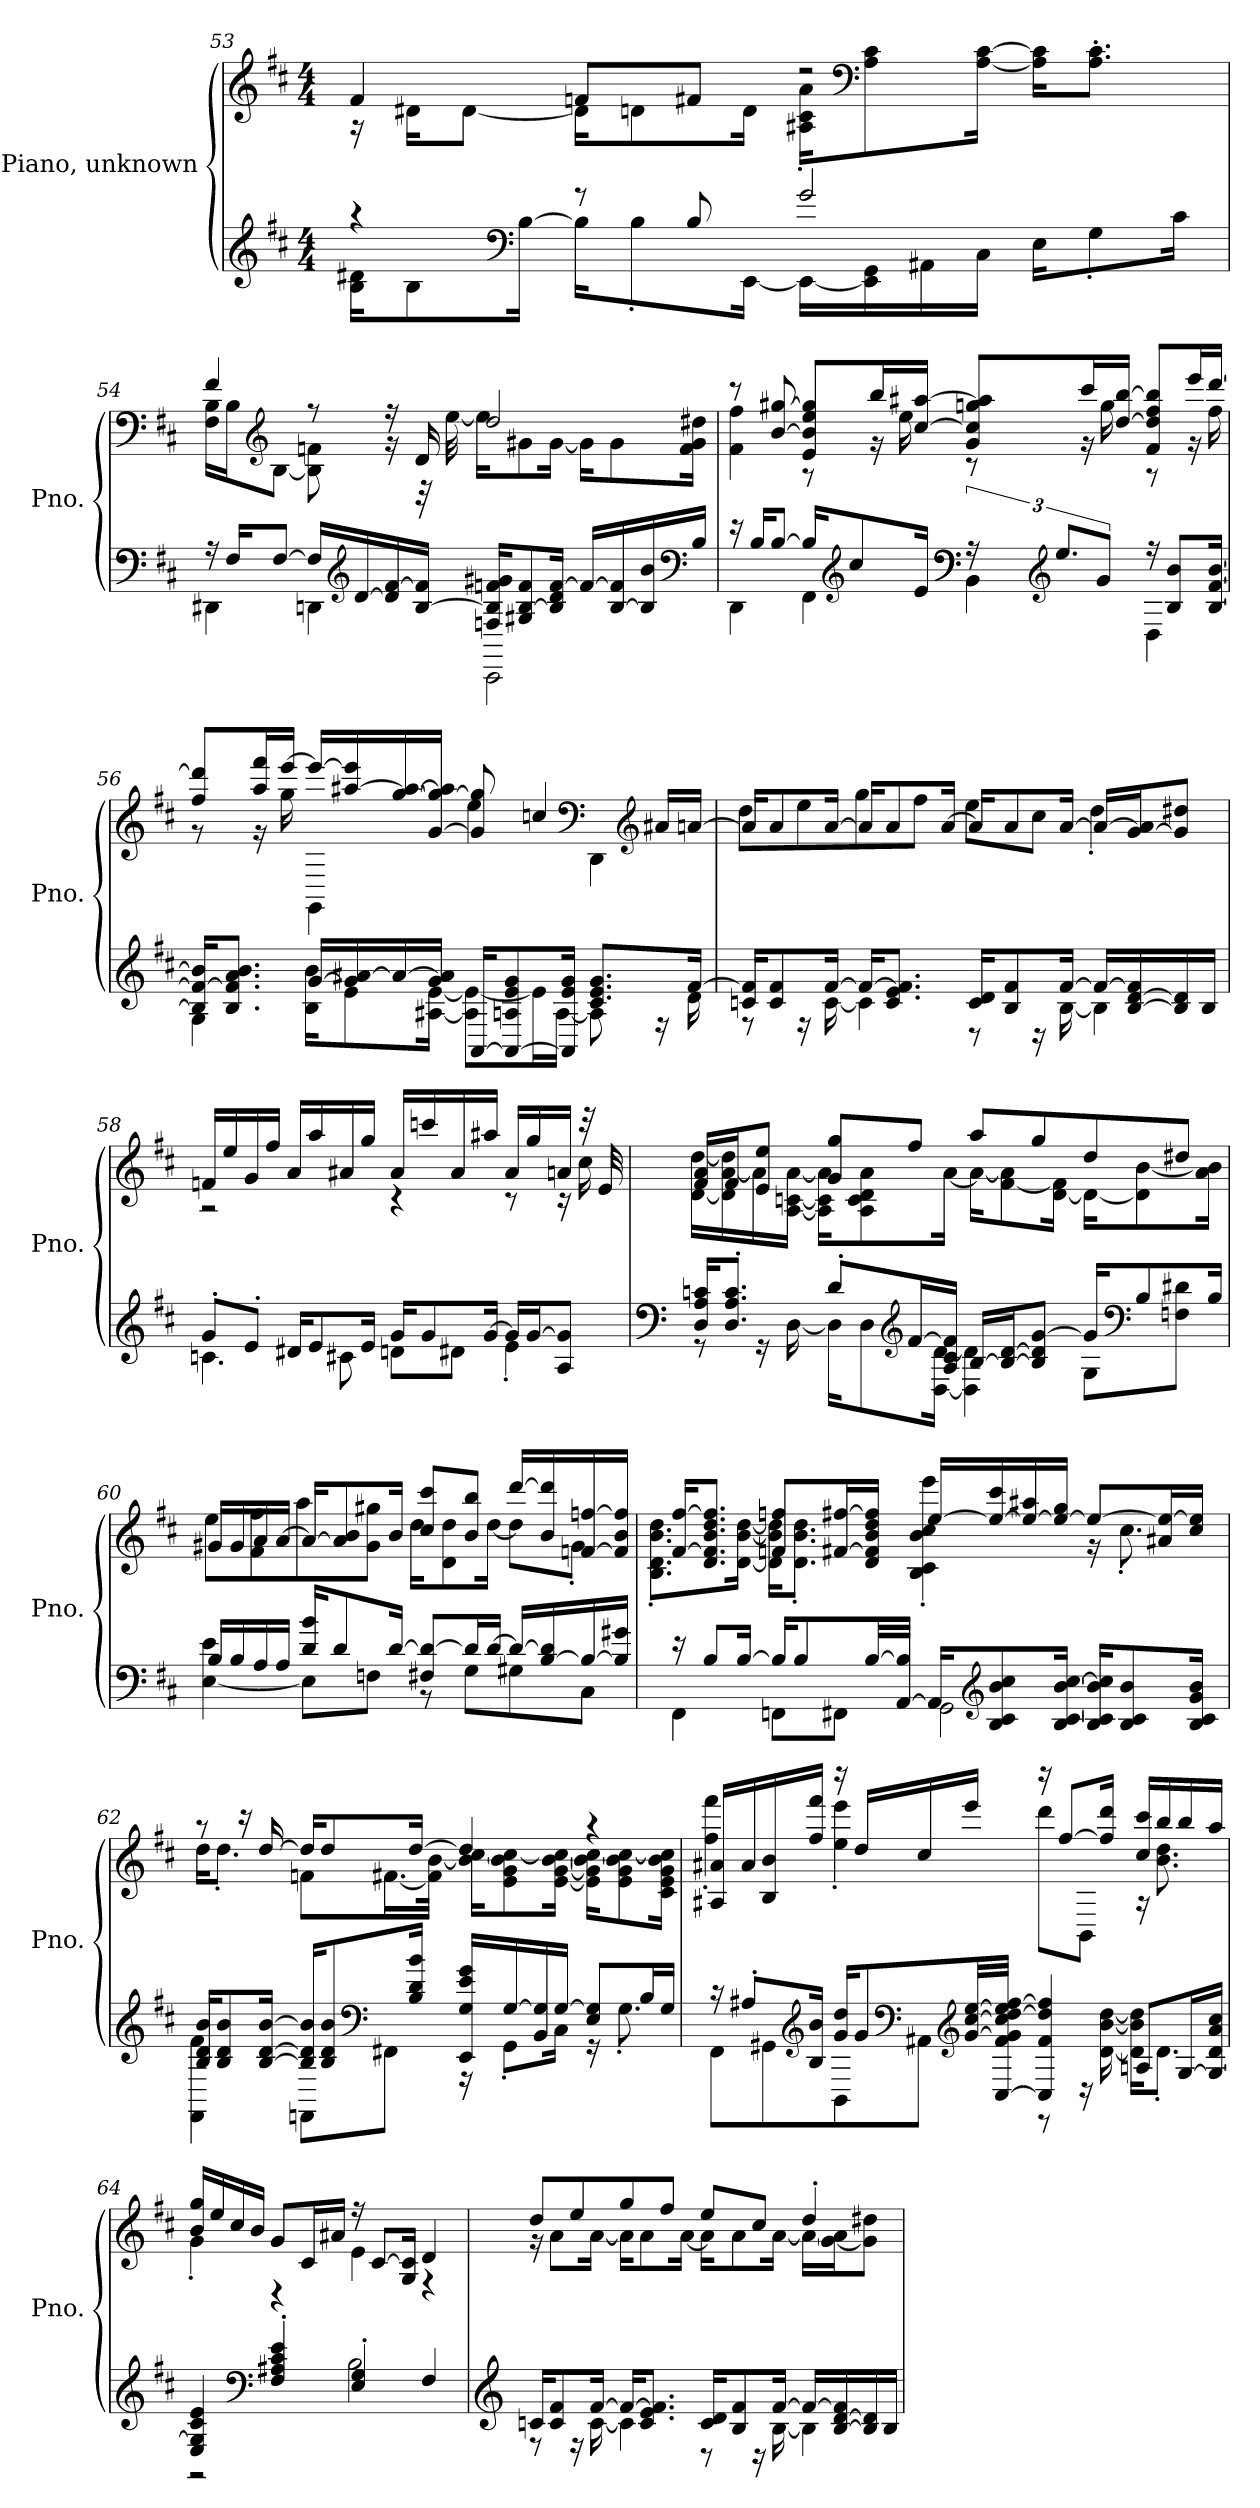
**kern	**kern
*part1	*part1
*staff2	*staff1
*I"Piano, unknown	*
*I'Pno.	*
!!LO:PB:g=z
*clefG2	*clefG2
*k[f#c#]	*k[f#c#]
*M4/4	*M4/4
=53	=53
*^	*^
4r	16B\ 16d#X\KL	4f#/	16r
.	8B\	.	16d#X\KL
.	.	.	[8d#\J
*clefF4	*	*	*
.	[16B\Jk	.	.
8r	16B\KL]	8fn/L	16d#\KL]
.	8B'\	.	8dn\
8B/	.	8f#X/J	.
.	[16EE\Jk	.	16d\Jk
2g/	16EE\LL_	2r	16A#X\' 16c#\' 16a\'KL
*	*	*clefF4	*
.	16EE\] 16GG\	.	8A#\ 8c#\
.	16AA#X\	.	.
.	16C#\JJ	.	[16A#\ [16c#\Jk
.	16E\KL	.	16A#\] 16c#\]KL
.	8G'\	.	8.A#\' 8.c#\'J
.	16c#\Jk	.	.
!!LO:LB:g=z	!!
=54	=54	=54	=54
16r	4DD#X\	4f#/	16F#\ 16B\LL
16F#/KL	.	.	16B\J
*	*	*clefG2	*
[8F#/J	.	.	[8B\J
16F#/LL]	4DDn\	8r	8B\] 8fn\
*clefG2	*	*	*
[16d/	.	.	.
16d/] [16f#/	.	16r	16r
[16B/ 16f#/]JJ	.	16d/	32r
.	.	.	[32ee\
16Fn/ 16B/] 16fn/ 16g#X/KL	2CC#\	2dd/	16ee\KL]
8G#X/ [8B/ 8f/	.	.	8g#X\
16B/] 16d/ [16f/Jk	.	.	[16g#\Jk
16f/LL_	.	.	16g#\KL]
[16B/ 16f/]	.	.	8g#\
16B/] 16b/	.	.	.
*clefF4	*	*	*
16B/JJ	.	.	16f\ 16g#\ 16dd#X\Jk
!!LO:LB:g=z	!!
=55	=55	=55	=55
16r	4DD\	8r	4f#\ 4ff#\
16B/KL	.	.	.
[8B/J	.	[8b/ [8gg#X/	.
16B/KL]	4FF#\	8e/ 8b/] 8ee/ 8gg#/]L	8r
*clefG2	*	*	*
8cc#/	.	.	.
.	.	16bb/L	16r
16e/Jk	.	[16cc#/ [16aa#X/JJ	16ee\
*clefF4	*	*	*
24r	4BB\	8g/ 8cc#/] 8ggn/ 8aa#/]L	8r
*clefG2	*	*	*
12.ee/L	.	.	.
.	.	16ccc#/L	16r
12g/J	.	.	.
.	.	[16dd/ [16bb/JJ	16gg\
16r	4D\	8f#/ 8dd/] 8ff#/ 8bb/]L	8r
8B/ 8b/L	.	.	.
.	.	16eee/L	16r
[16B/ [16f#/ [16b/Jk	.	[16ddd/JJ	16ff#\
!!LO:LB:g=z	!!
=56	=56	=56	=56
16B/] 16f#/_ 16b/]KL	4G\	8ff#/ 8ddd/]L	8r
8.B/ 8.f#/] 8.a/ 8.b/J	.	.	.
.	.	16aa/ 16fff#/L	16r
.	.	[16eee/JJ	16gg\
[16g/LL	16B\ 16b\KL	16eee/LL_	4GG\
16g/] [16a#X/	8e\	[16aa#X/ 16eee/]	.
16a#/_	.	[16gg/ 16aa#/_	.
16g/ 16a#/]JJ	[16A#X\ [16e\Jk	[16g/ 16gg/_ 16aa#/]JJ	.
[16AA/KL	8A#\] 8e\_L	8g/] 8gg/]	4ee\
8AA/_ 8An/ 8e/ 8g/	.	.	.
.	16e\L]	4ccn/	.
16AA/] 16e/ 16g/Jk	[16A\JJ	.	.
*	*	*clefF4	*
8.c#/ 8.e/ 8.g/L	8A\]	.	4DD\
*	*	*clefG2	*
.	16r	16a#X/LL	.
[16f#/Jk	16d\	[16an/JJ	.
!!LO:LB:g=z	!!
=57	=57	=57	=57
16cn/ 16f#/]KL	8r	16a/KL]	8dd\L
8c/ 8f#/	.	8a/	.
.	16r	.	8ee\
[16f#/Jk	[16c\	[16a/Jk	.
16f#/KL_	4c\]	16a/KL]	8gg\
8.c/ 8.e/ 8.f#/]J	.	8a/	.
.	.	.	8ff#\J
.	.	[16a/Jk	.
16c/ 16d/KL	8r	16a/KL]	8ee\L
8B/ 8f#/	.	8a/	.
.	16r	.	8cc#\J
[16f#/Jk	[16B\	[16a/Jk	.
16f#/LL_	4B\]	16a/LL_	4dd'\
[16B/ [16d/ 16f#/]	.	[16g/ 16a/]J	.
16B/] 16d/]	.	8g/] 8dd#X/J	.
16B/JJ	.	.	.
!!LO:LB:g=z	!!
=58	=58	=58	=58
8g'/L	4.cn\	16fn/LL	2r
.	.	16ee/	.
8e'/J	.	16g/	.
.	.	16ff#/JJ	.
16d#X/KL	.	16a/LL	.
8e/	.	16aa/	.
.	8c#X\	16a#X/	.
16e/Jk	.	16gg/JJ	.
16g/KL	8dn\L	16a#/LL	4r
8g/	.	16cccn/	.
.	8d#X\J	16a#/	.
[16g/Jk	.	16aa#X/JJ	.
16g/LL]	4e'\	16a#/LL	8r
[16g/J	.	16gg/	.
8A/ 8g/]J	.	16an/JJ	16r
.	.	32r	16cc#\
.	.	32e/	.
!!LO:PB:g=z	!!
=59	=59	=59	=59
*clefF4	*	*	*
16D/ 16A/ 16cn/KL	8r	16f#/ 16a/LL	[16d\ [16dd\LL
8.D/' 8.A/' 8.c/'J	.	16f#/J	16d\] [16a\ 16dd\]
.	16r	8e/ 8ee/J	16a\]
.	[16D\	.	[16A\ [16cn\ [16a\JJ
8d'/L	16D\KL]	8g/ 8gg/L	16A\] 16c\] 16a\]KL
.	8D\	.	8A\ 8c\ 8d\ 8a\
*clefG2	*	*	*
[16f#/L	.	8ff#/J	.
16A/ 16c/ 16f#/]JJ	[16D\ [16d\Jk	.	[16a\Jk
[16B/LL	4D\] 4d\]	8aa/L	16a\KL_
16B/_ [16d/J	.	.	[8f#\ 8a\]
8B/] 8d/] [8g/J	.	8gg/	.
.	.	.	[16d\ 16f#\]Jk
16g/KL]	8G\L	8dd/	16d\KL_
*clefF4	*	*	*
8B/	.	.	8d\] [8b\
.	8Fn\ 8d#X\J	8dd#X/J	.
16B/Jk	.	.	16a\ 16b\]Jk
!!LO:LB:g=z	!!
=60	=60	=60	=60
16B/LL	[4E\ 4e\	16g#X/LL	8ee\L
16B/	.	16g#/	.
16A/	.	16a/	8f#\ 8ff#\
16A/JJ	.	[16a/JJ	.
16d/ 16b/KL	8E\L]	16a/KL_	8aa\
8d/	.	8a/] 8b/	.
.	8Fn\J	.	8g#\ 8gg#X\J
[16d/Jk	.	16b/Jk	.
8F#X/ 8d/_L	8r	8cc#/ 8ccc#/L	16dd\KL
.	.	.	8d\ 8dd\
16d/L]	8G\L	8b/ 8bb/J	.
[16d/JJ	.	.	[16dd\Jk
16d/LL_	8G#X\	[16ddd/LL	8dd\L]
[16B/ 16d/]	.	16b/ 16ddd/]	.
16B/_	8C#\J	[16fn/ [16ffn/	8g#'\J
16B/] 16g#X/JJ	.	16f/] 16b/ 16ff/]JJ	.
!!LO:LB:g=z	!!
=61	=61	=61	=61
16r	4FF#\	[16f#/ [16ff#/KL	8.B\' 8.d\' 8.b\' 8.dd\'L
8B/L	.	8.d/ 8.f#/] 8.b/ 8.dd/ 8.ff#/]J	.
[16B/Jk	.	.	[16d\ [16b\ [16dd\Jk
16B/KL]	8FFn\L	8fn/ 8ffn/L	16d\] 16b\] 16dd\]KL
8B/	.	.	8.d\' 8.b\' 8.dd\'J
.	8FF#X\J	[16f#X/ [16ff#X/L	.
[32B/LL	.	16d/ 16f#/] 16b/ 16dd/ 16ff#/]JJ	.
[32AA/ 32B/]JJJ	.	.	.
16AA/KL]	2GG\	[16ee/LL	4B\' 4c#\' 4b\' 4cc#\' 4eee\'
*clefG2	*	*	*
8B/ 8c#/ 8b/ 8cc#/	.	16ee/_ 16ccc#/	.
.	.	16ee/_ 16aa#X/	.
[16B/ [16c#/ [16b/ [16cc#/Jk	.	16ee/_ 16gg/JJ	.
16B/] 16c#/] 16b/] 16cc#/]KL	.	8ee/L_	16r
8B/ 8c#/ 8b/	.	.	8.cc#'\
.	.	16a#X/ 16ee/_L	.
16B/ 16c#/ 16g/ 16b/Jk	.	16cc#/ 16ee/]JJ	.
!!LO:LB:g=z	!!
=62	=62	=62	=62
16B/ 16d/ 16b/KL	4FF#\ 4f#\	8r	16dd\KL
8B/ 8d/ 8b/	.	.	8.dd'\J
.	.	16r	.
[16B/ [16d/ [16b/Jk	.	[16dd/	.
16B/] 16d/] 16b/]KL	8FFn\L	16dd/KL]	8fn\L
8B/ 8d/ 8b/	.	8dd/	.
*clefF4	*	*	*
.	8FF#X\J	.	[16.f#X\L
16B/ 16d/ 16b/Jk	.	[16dd/Jk	.
.	.	.	32f#\] [32b\JJk
16EE/ 16G/ 16e/ 16g/LL	16r	4dd/]	16b\] [16cc#\KL
[16G/	8GG'\L	.	8e\ 8g\ 8b\ 8cc#\_
16BB/ 16G/]	.	.	.
[16G/JJ	16C#\Jk	.	[16e\ [16g\ [16b\ 16cc#\_Jk
8E/ 8G/]L	16r	4r	16e\] 16g\] 16b\] 16cc#\_KL
.	8.G'\	.	8e\ 8g\ 8b\ 8cc#\_
16B/L	.	.	.
16G/JJ	.	.	16c#\ 16e\ 16g\ 16b\ 16cc#\]Jk
!!LO:LB:g=z	!!
=63	=63	=63	=63
16r	8FF#\L	16A#X/ 16a#X/LL	4ff#\' 4fff#\'
8A#X'/L	.	16a#/	.
.	8GG#X\	16B/ 16b/	.
*clefG2	*	*	*
16B/ 16b/Jk	.	16ff#/ 16fff#/JJ	.
16g/ 16dd/KL	8BB\	16r	4ee\' 4eee\'
8g/	.	16dd/LL	.
*clefF4	*	*	*
.	8AA#X\J	16cc#/	.
*clefG2	*	*	*
[32g/ [32cc#/ [32ee/LL	.	16eee/JJ	.
[32C#/ 32f#/ 32g/] 32cc#/] [32dd/ 32ee/] [32ff#/JJJ	.	.	.
4C#/] 4f#/ 4dd/] 4ff#/]	8r	16r	8ddd\L
.	.	[8ff#/L	.
.	16r	.	8BB\J
.	[16d\ [16b\ [16dd\	16ff#/] 16ddd/Jk	.
8An/L	16d\] 16b\] 16dd\]KL	16cc#/ 16ccc#/LL	16r
.	8.d'\J	16bb/	8.b\ 8.dd\
[16G/L	.	16bb/	.
16G/_ 16d/ 16a/ 16cc#/JJ	.	16aa/JJ	.
=64	=64	=64	=64
4E/ 4G/] 4c#/ 4e/	2r	16b/ 16gg/LL	4g'\
.	.	16ee/	.
.	.	16cc#/	.
.	.	16b/JJ	.
*clefF4	*	*	*
4F#/' 4A#X/' 4c#/' 4e/'	.	8g/L	4r
.	.	16c#/L	.
.	.	16a#X/JJ	.
4E/' 4G/'	2B\	16r	4e\
.	.	[8c#/L	.
.	.	16G/ 16c#/]Jk	.
4F#/	.	4d/	4r
!!LO:LB:g=z	!!
=65	=65	=65	=65
*clefG2	*	*	*
16cn/KL	8r	8dd/L	16r
8c/ 8f#/	.	.	8a\L
.	16r	8ee/	.
[16f#/Jk	[16c\	.	[16a\Jk
16f#/KL_	4c\]	8gg/	16a\KL]
8.c/ 8.e/ 8.f#/]J	.	.	8a\
.	.	8ff#/J	.
.	.	.	[16a\Jk
16c/ 16d/KL	8r	8ee/L	16a\KL]
8B/ 8f#/	.	.	8a\
.	16r	8cc#/J	.
[16f#/Jk	[16B\	.	[16a\Jk
16f#/LL_	4B\]	4dd'/	16a\LL_
[16B/ [16d/ 16f#/]	.	.	[16g\ 16a\]J
16B/] 16d/]	.	.	8g\] 8dd#X\J
16B/JJ	.	.	.
*v	*v	*	*
*	*v	*v
=	=
*-	*-
